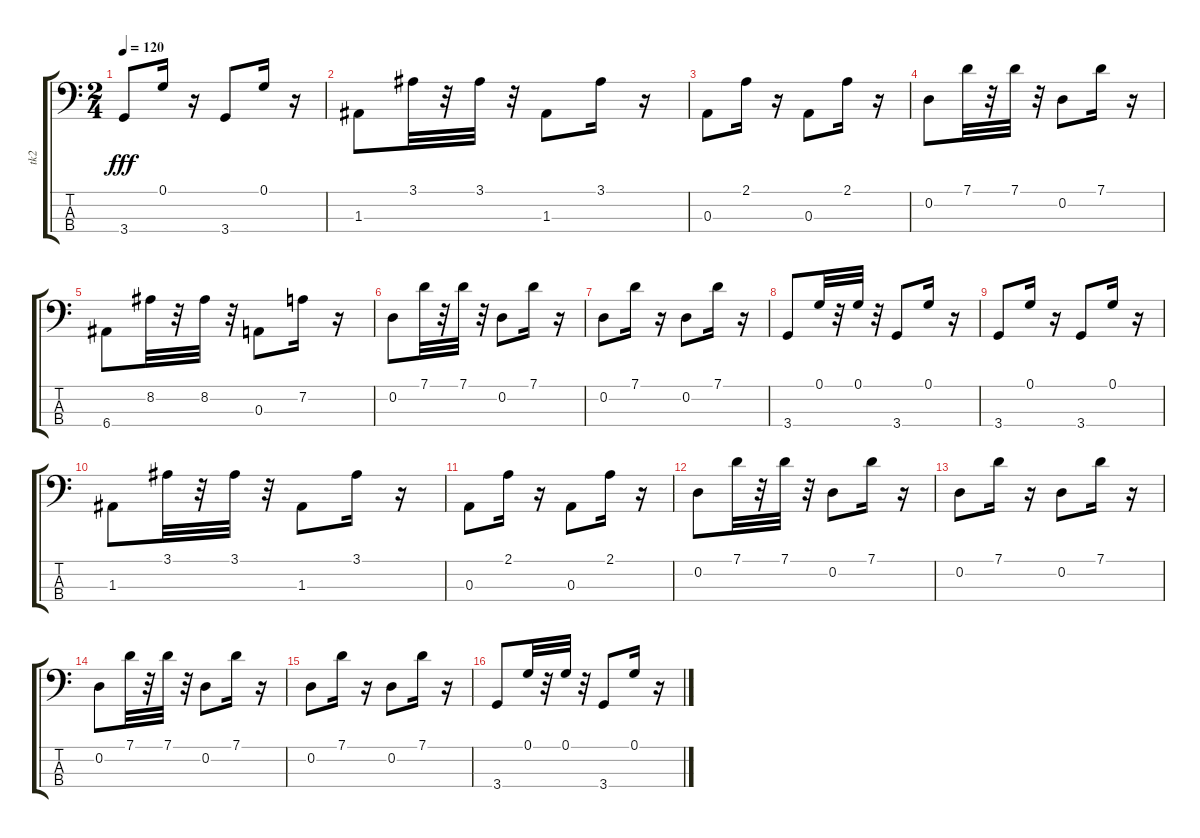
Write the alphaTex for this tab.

\track ("tk2" "tk2") {instrument electricguitarjazz}
\staff {score tabs}
\tuning (G2 D2 A1 E1) {hide}
\ts (2 4)
\tempo 120
\clef f4
\ks c
3.4.8{dy fff} 0.1.16 r.16 3.4.8 0.1.16 r.16 |
1.3.8 3.1.32 r.32 3.1.32 r.32 1.3.8 3.1.16 r.16 |
0.3.8 2.1.16 r.16 0.3.8 2.1.16 r.16 |
0.2.8 7.1.32 r.32 7.1.32 r.32 0.2.8 7.1.16 r.16 |
6.4.8 8.2.32 r.32 8.2.32 r.32 0.3.8 7.2.16 r.16 |
0.2.8 7.1.32 r.32 7.1.32 r.32 0.2.8 7.1.16 r.16 |
0.2.8 7.1.16 r.16 0.2.8 7.1.16 r.16 |
3.4.8 0.1.32 r.32 0.1.32 r.32 3.4.8 0.1.16 r.16 |
3.4.8 0.1.16 r.16 3.4.8 0.1.16 r.16 |
1.3.8 3.1.32 r.32 3.1.32 r.32 1.3.8 3.1.16 r.16 |
0.3.8 2.1.16 r.16 0.3.8 2.1.16 r.16 |
0.2.8 7.1.32 r.32 7.1.32 r.32 0.2.8 7.1.16 r.16 |
0.2.8 7.1.16 r.16 0.2.8 7.1.16 r.16 |
0.2.8 7.1.32 r.32 7.1.32 r.32 0.2.8 7.1.16 r.16 |
0.2.8 7.1.16 r.16 0.2.8 7.1.16 r.16 |
3.4.8 0.1.32 r.32 0.1.32 r.32 3.4.8 0.1.16 r.16
